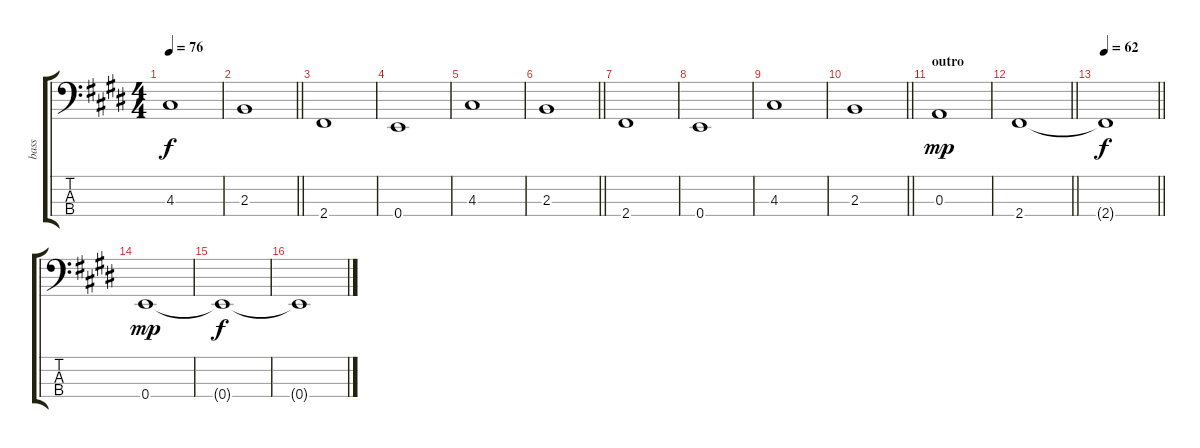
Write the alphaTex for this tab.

\track ("bass" "bass") {instrument fretlessbass}
\staff {score tabs}
\tuning (G2 D2 A1 E1) {hide}
\ts (4 4)
\tempo 76
\clef f4
\ks e
4.3.1{dy f} |
\barLineRight lightlight
2.3.1 |
2.4.1 |
0.4.1 |
4.3.1 |
\barLineRight lightlight
2.3.1 |
2.4.1 |
0.4.1 |
4.3.1 |
\barLineRight lightlight
2.3.1 |
\section ("" "outro")
0.3.1{dy mp} |
\barLineRight lightlight
2.4.1 |
\tempo 62
\barLineRight lightlight
2.4{t}.1{dy f} |
0.4.1{dy mp} |
0.4{t}.1{dy f} |
0.4{t}.1
